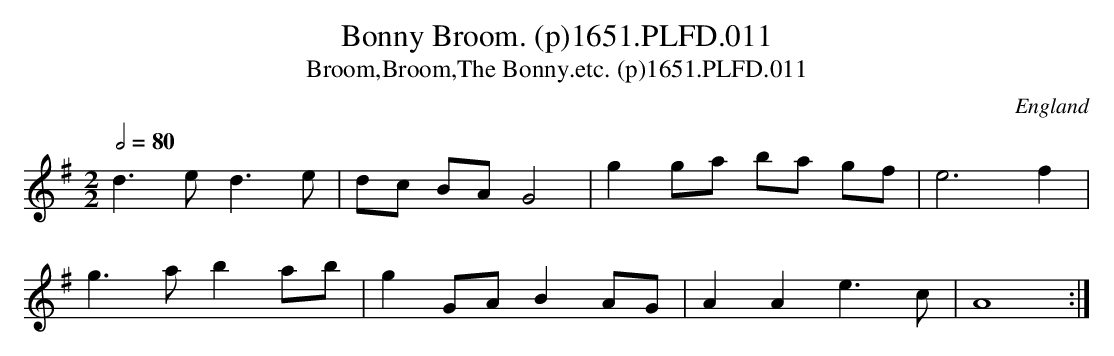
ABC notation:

X:1
T:Bonny Broom. (p)1651.PLFD.011
T:Broom,Broom,The Bonny.etc. (p)1651.PLFD.011
M:2/2
L:1/8
Q:1/2=80
O:England
K:G
d3 e d3  e | dc BA G4    | g2 ga ba gf | e6 f2 |
g3 a b2 ab | g2 GA B2 AG | A2 A2 e3  c | A8   :|
